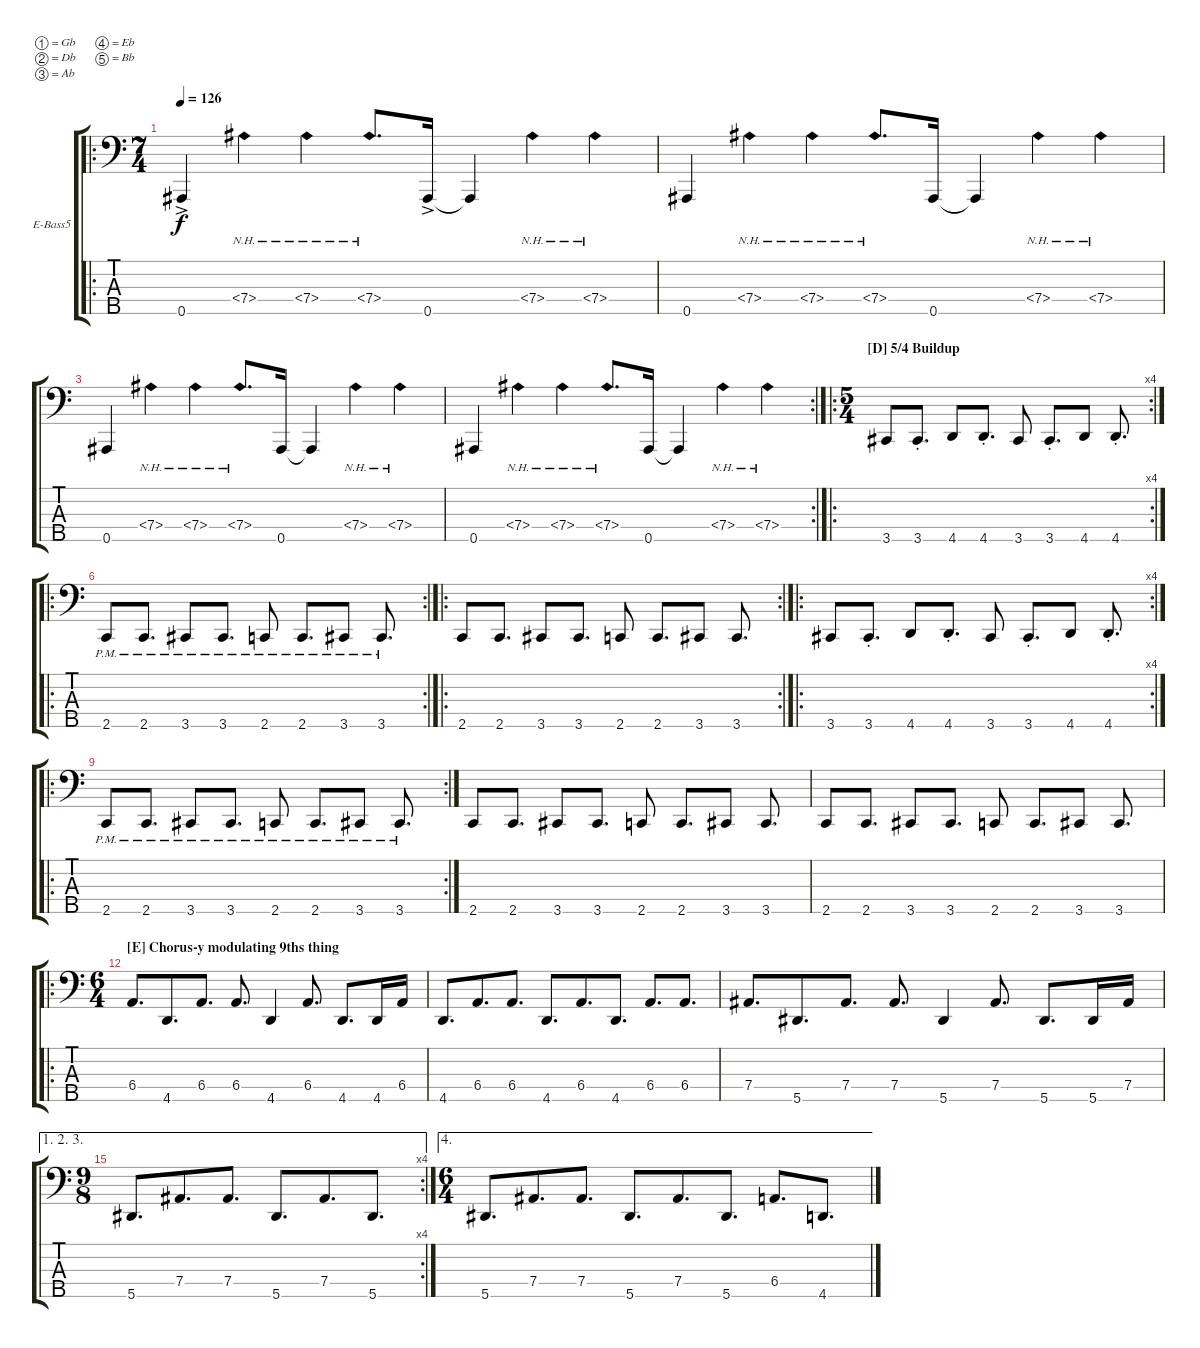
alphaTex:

\bracketExtendMode groupsimilarinstruments
\firstSystemTrackNameOrientation horizontal
\otherSystemsTrackNameOrientation horizontal
\defaultBarNumberDisplay FirstOfSystem
\track ("Electric Bass" "E-Bass5") {instrument electricbassfinger}
\staff {score tabs}
\tuning (Gb2 Db2 Ab1 Eb1 Bb0)
\ro
\ts (7 4)
\beaming (8 2 2 2 2 2 2 2)
\tempo 126
\clef f4
\ks c
0.5{ac}.4{dy f} 7.4{nh}.4 7.4{nh}.4 7.4{nh}.8{d} 0.5{ac}.16 0.5{t}.4 7.4{nh}.4 7.4{nh}.4 |
0.5.4 7.4{nh}.4 7.4{nh}.4 7.4{nh}.8{d} 0.5.16 0.5{t}.4 7.4{nh}.4 7.4{nh}.4 |
0.5.4 7.4{nh}.4 7.4{nh}.4 7.4{nh}.8{d} 0.5.16 0.5{t}.4 7.4{nh}.4 7.4{nh}.4 |
\rc 2
0.5.4 7.4{nh}.4 7.4{nh}.4 7.4{nh}.8{d} 0.5.16 0.5{t}.4 7.4{nh}.4 7.4{nh}.4 |
\ro
\rc 4
\ts (5 4)
\section ("D" "5/4 Buildup")
3.5.8 3.5{st}.8{d} 4.5.8 4.5{st}.8{d} 3.5.8 3.5{st}.8{d} 4.5.8 4.5{st}.8{d} |
\ro
\rc 2
2.5{pm}.8 2.5{pm}.8{d} 3.5{pm}.8 3.5{pm}.8{d} 2.5{pm}.8 2.5{pm}.8{d} 3.5{pm}.8 3.5{pm}.8{d} |
\ro
\rc 2
2.5.8 2.5.8{d} 3.5.8 3.5.8{d} 2.5.8 2.5.8{d} 3.5.8 3.5.8{d} |
\ro
\rc 4
3.5.8 3.5{st}.8{d} 4.5.8 4.5{st}.8{d} 3.5.8 3.5{st}.8{d} 4.5.8 4.5{st}.8{d} |
\ro
\rc 2
2.5{pm}.8 2.5{pm}.8{d} 3.5{pm}.8 3.5{pm}.8{d} 2.5{pm}.8 2.5{pm}.8{d} 3.5{pm}.8 3.5{pm}.8{d} |
2.5.8 2.5.8{d} 3.5.8 3.5.8{d} 2.5.8 2.5.8{d} 3.5.8 3.5.8{d} |
2.5.8 2.5.8{d} 3.5.8 3.5.8{d} 2.5.8 2.5.8{d} 3.5.8 3.5.8{d} |
\ro
\ts (6 4)
\beaming (8 4 5 3)
\section ("E" "Chorus-y modulating 9ths thing")
6.4.8{d} 4.5.8{d} 6.4.8{d} 6.4.8{d} 4.5.4 6.4.8{d} 4.5.8{d} 4.5.16 6.4.16 |
4.5.8{d} 6.4.8{d} 6.4.8{d} 4.5.8{d} 6.4.8{d} 4.5.8{d} 6.4.8{d} 6.4.8{d} |
7.4.8{d} 5.5.8{d} 7.4.8{d} 7.4.8{d} 5.5.4 7.4.8{d} 5.5.8{d} 5.5.16 7.4.16 |
\ae (1 2 3)
\rc 4
\ts (9 8)
5.5.8{d} 7.4.8{d} 7.4.8{d} 5.5.8{d} 7.4.8{d} 5.5.8{d} |
\ae 4
\ts (6 4)
5.5.8{d} 7.4.8{d} 7.4.8{d} 5.5.8{d} 7.4.8{d} 5.5.8{d} 6.4.8{d} 4.5.8{d}
